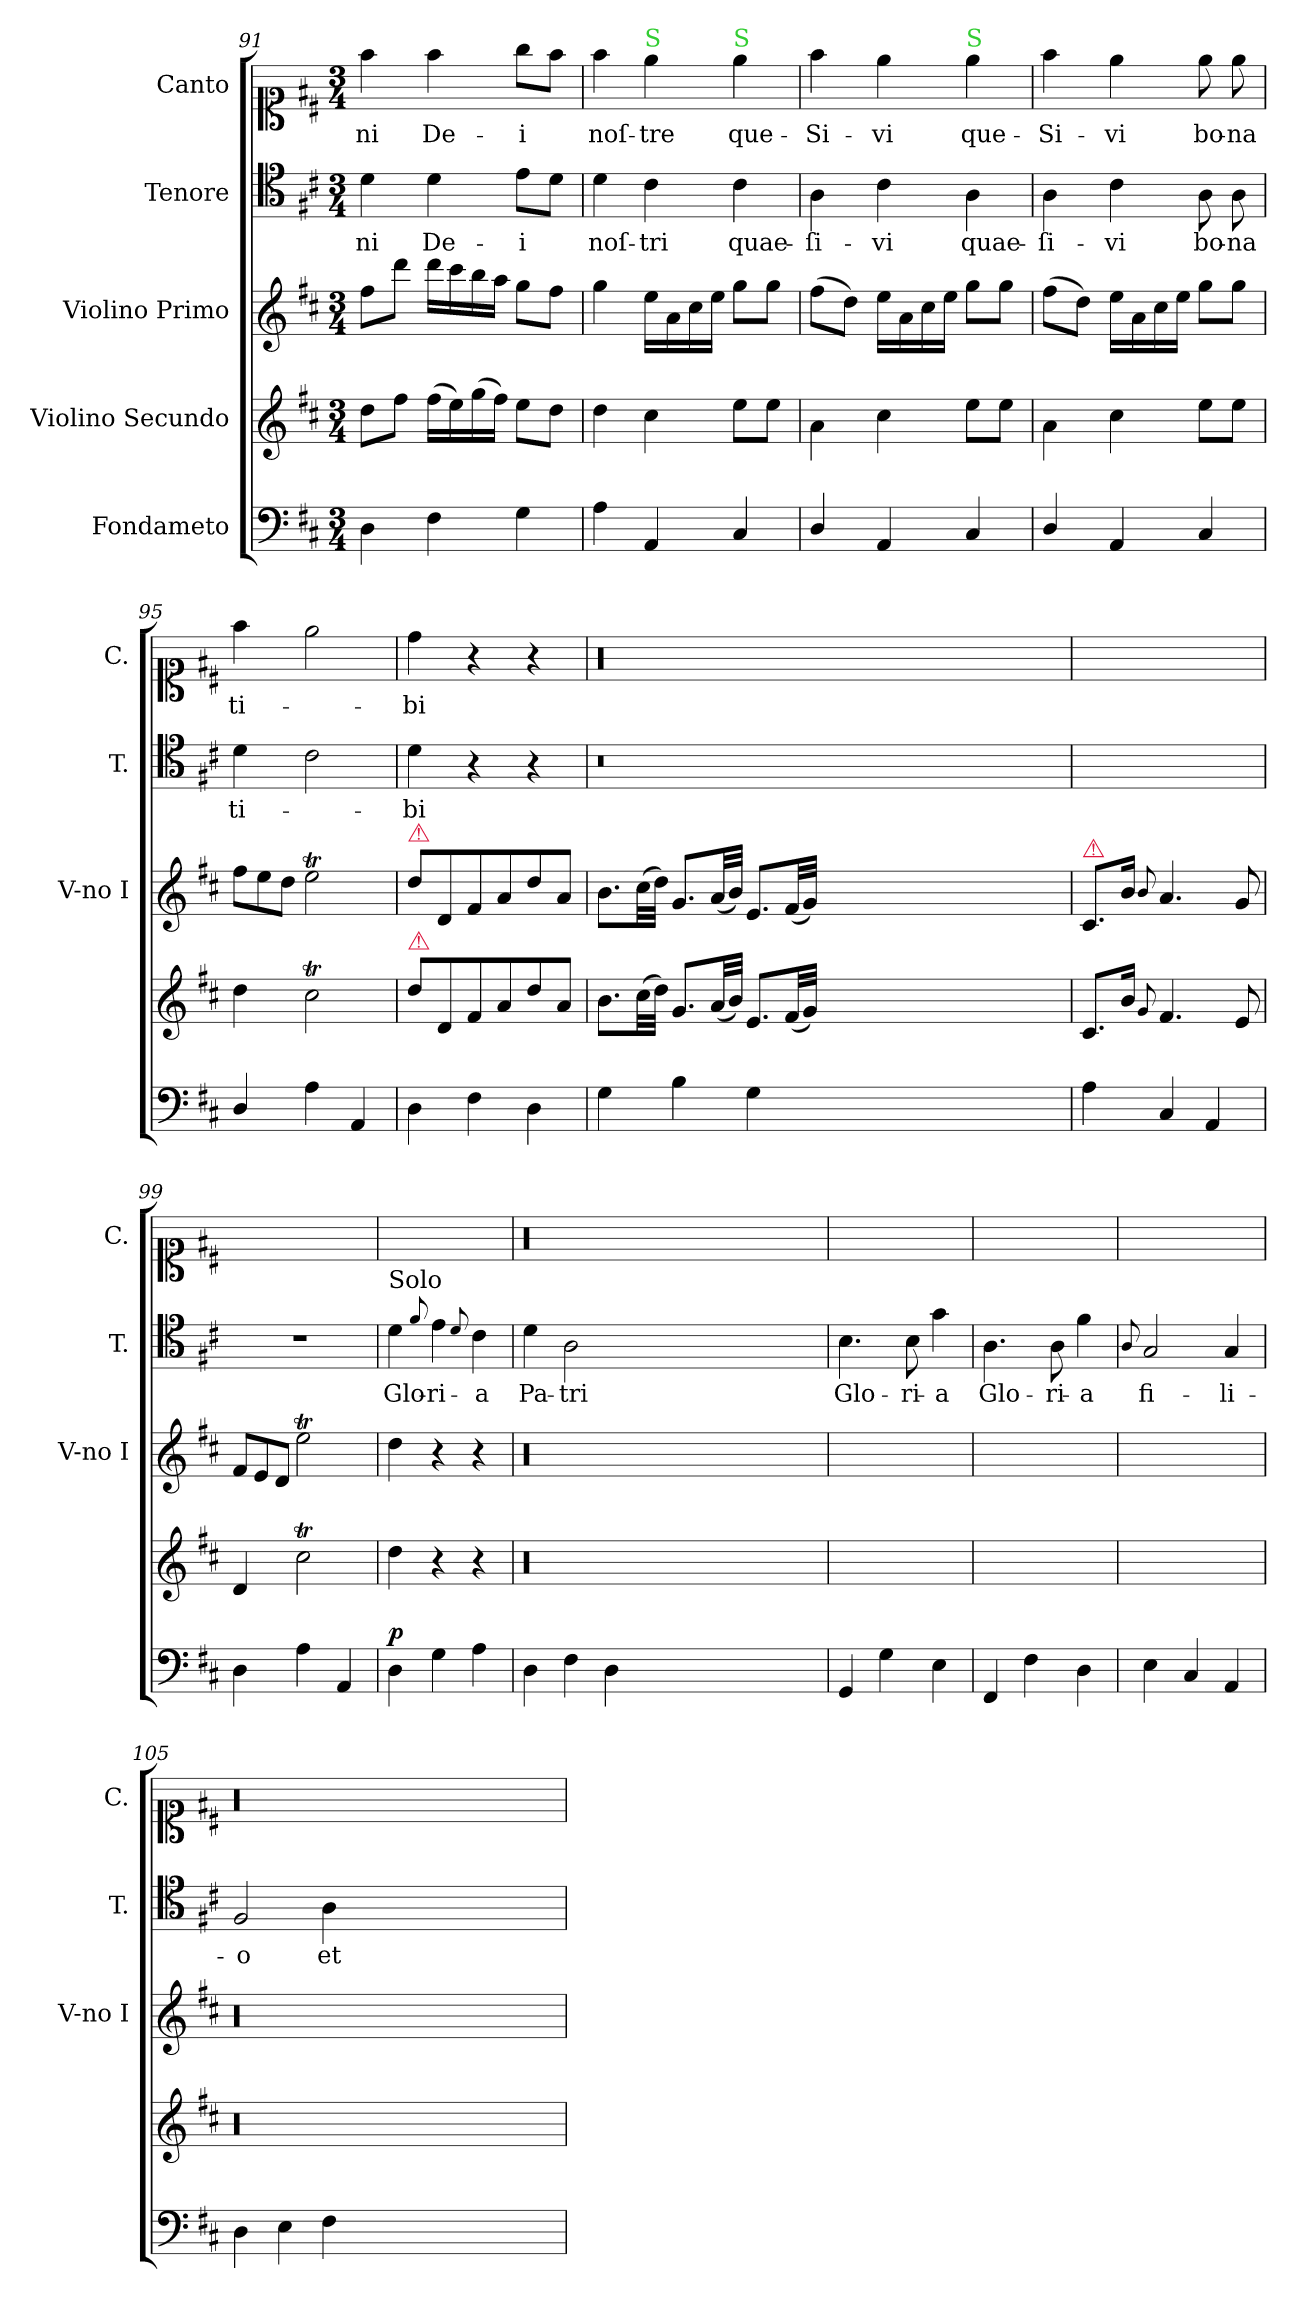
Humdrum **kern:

**kern	**dynam	**kern	**kern	**kern	**text	**kern	**text
*part5	*part5	*part4	*part3	*part2	*part2	*part1	*part1
*staff5	*staff5	*staff4	*staff3	*staff2	*staff2	*staff1	*staff1
*I"Fondameto	*	*I"Violino Secundo	*I"Violino Primo	*I"Tenore	*	*I"Canto	*
*	*	*	*I'V-no I	*I'T.	*	*I'C.	*
*clefF4	*	*clefG2	*clefG2	*clefC4	*	*clefC1	*
*k[f#c#]	*	*k[f#c#]	*k[f#c#]	*k[f#c#]	*	*k[f#c#]	*
*M3/4	*	*M3/4	*M3/4	*M3/4	*	*M3/4	*
=91	=91	=91	=91	=91	=91	=91	=91
4D\	.	8dd\L	8ff#\L	4d\	-ni	4ff#\	-ni
.	.	8ff#\J	8ddd\J	.	.	.	.
4F#\	.	(16ff#\LL	16ddd\LL	4d\	De-	4ff#\	De-
.	.	16ee\)	16ccc#\	.	.	.	.
.	.	(16gg\	16bb\	.	.	.	.
.	.	16ff#\JJ)	16aa\JJ	.	.	.	.
4G\	.	8ee\L	8gg\L	8e\L	-i	8gg\L	-i
.	.	8dd\J	8ff#\J	8d\J	.	8ff#\J	.
=92	=92	=92	=92	=92	=92	=92	=92
4A\	.	4dd\	4gg\	4d\	noſ-	4ff#\	noſ-
!	!	!	!	!	!	!LO:TX:a:color=limegreen:t=S	!
4AA/	.	4cc#\	16ee\LL	4c#\	-tri	4ee\	-tre
.	.	.	16a\	.	.	.	.
.	.	.	16cc#\	.	.	.	.
.	.	.	16ee\JJ	.	.	.	.
!	!	!	!	!	!	!LO:TX:a:color=limegreen:t=S	!
4C#/	.	8ee\L	8gg\L	4c#\	quae-	4ee\	que-
.	.	8ee\J	8gg\J	.	.	.	.
=93	=93	=93	=93	=93	=93	=93	=93
4D/	.	4a\	(8ff#\L	4A\	-ſi-	4ff#\	-Si-
.	.	.	8dd\J)	.	.	.	.
4AA/	.	4cc#\	16ee\LL	4c#\	-vi	4ee\	-vi
.	.	.	16a\	.	.	.	.
.	.	.	16cc#\	.	.	.	.
.	.	.	16ee\JJ	.	.	.	.
!	!	!	!	!	!	!LO:TX:a:color=limegreen:t=S	!
4C#/	.	8ee\L	8gg\L	4A\	quae-	4ee\	que-
.	.	8ee\J	8gg\J	.	.	.	.
=94	=94	=94	=94	=94	=94	=94	=94
4D/	.	4a\	(8ff#\L	4A\	-ſi-	4ff#\	-Si-
.	.	.	8dd\J)	.	.	.	.
4AA/	.	4cc#\	16ee\LL	4c#\	-vi	4ee\	-vi
.	.	.	16a\	.	.	.	.
.	.	.	16cc#\	.	.	.	.
.	.	.	16ee\JJ	.	.	.	.
4C#/	.	8ee\L	8gg\L	8A\	bo-	8ee\	bo-
.	.	8ee\J	8gg\J	8A\	-na	8ee\	-na
=95	=95	=95	=95	=95	=95	=95	=95
*	*	*	*Xtuplet	*	*	*	*
4D/	.	4dd\	12ff#\L	4d\	ti-	4ff#\	ti-
.	.	.	12ee\	.	.	.	.
.	.	.	12dd\J	.	.	.	.
4A\	.	2cc#t\	2eeT\	2c#\	.	2ee\	.
4AA/	.	.	.	.	.	.	.
=96	=96	=96	=96	=96	=96	=96	=96
!	!	!	!LO:TX:a:color=crimson:t=⚠	!	!	!	!
!	!	!LO:TX:a:color=crimson:t=⚠	!	!	!	!	!
4D\	.	8dd\L	8dd\L	4d\	-bi	4dd\	-bi
.	.	8d/	8d/	.	.	.	.
4F#\	.	8f#/	8f#/	4r	.	4r	.
.	.	8a/	8a/	.	.	.	.
4D\	.	8dd/	8dd/	4r	.	4r	.
.	.	8a/J	8a/J	.	.	.	.
=97	=97	=97	=97	=97	=97	=97	=97
!	!	!	!	!LO:N:vis=0	!	!LO:N:vis=00	!
4G\	.	8.b\L	8.b\L	1.r	.	0.r	.
.	.	(32cc#\LL	(32cc#\LL	.	.	.	.
.	.	32dd\JJJ)	32dd\JJJ)	.	.	.	.
4B\	.	8.g/L	8.g/L	.	.	.	.
.	.	(32a/LL	(32a/LL	.	.	.	.
.	.	32b/JJJ)	32b/JJJ)	.	.	.	.
4G\	.	8.e/L	8.e/L	.	.	.	.
.	.	(32f#/LL	(32f#/LL	.	.	.	.
.	.	32g/JJJ)	32g/JJJ)	.	.	.	.
0ryy	.	0ryy	0ryy	.	.	.	.
.	.	.	.	1.ryy	.	.	.
4ryy	.	4ryy	4ryy	.	.	.	.
=98	=98	=98	=98	=98	=98	=98	=98
!	!	!	!LO:TX:a:color=crimson:t=⚠	!	!	!	!
4A\	.	8.c#/L	8.c#/L	2.ryy	.	2.ryy	.
.	.	16b/Jk	16b\Jk	.	.	.	.
.	.	8qqg/	8qqb/	.	.	.	.
4C#/	.	4.f#/	4.a/	.	.	.	.
4AA/	.	.	.	.	.	.	.
.	.	8e/	8g/	.	.	.	.
=99	=99	=99	=99	=99	=99	=99	=99
4D\	.	4d/	12f#/L	2.r	.	2.ryy	.
.	.	.	12e/	.	.	.	.
.	.	.	12d/J	.	.	.	.
4A\	.	2cc#t\	2eeT\	.	.	.	.
4AA/	.	.	.	.	.	.	.
=100	=100	=100	=100	=100	=100	=100	=100
!	!	!	!	!LO:TX:a:t=Solo	!	!	!
!	!LO:DY:a	!	!	!	!	!	!
4D\	p	4dd\	4dd\	4d\	Glo-	2.ryy	.
.	.	.	.	8qqf#/	.	.	.
4G\	.	4r	4r	4e\	-ri-	.	.
.	.	.	.	8qqd/	.	.	.
4A\	.	4r	4r	4c#\	-a	.	.
=101	=101	=101	=101	=101	=101	=101	=101
!	!	!LO:N:vis=00	!LO:N:vis=00	!	!	!LO:N:vis=00	!
4D\	.	0.r	0.r	4d\	Pa-	0.r	.
4F#\	.	.	.	2A\	-tri	.	.
4D\	.	.	.	.	.	.	.
0ryy	.	.	.	0ryy	.	.	.
4ryy	.	.	.	4ryy	.	.	.
=102	=102	=102	=102	=102	=102	=102	=102
4GG/	.	2.ryy	2.ryy	4.B\	Glo-	2.ryy	.
4G\	.	.	.	.	.	.	.
.	.	.	.	8B\	-ri-	.	.
4E\	.	.	.	4g\	-a	.	.
=103	=103	=103	=103	=103	=103	=103	=103
4FF#/	.	2.ryy	2.ryy	4.A\	Glo-	2.ryy	.
4F#\	.	.	.	.	.	.	.
.	.	.	.	8A\	-ri-	.	.
4D\	.	.	.	4f#\	-a	.	.
=104	=104	=104	=104	=104	=104	=104	=104
.	.	.	.	8qqA/	.	.	.
4E\	.	2.ryy	2.ryy	2G/	fi-	2.ryy	.
4C#/	.	.	.	.	.	.	.
4AA/	.	.	.	4G/	-li-	.	.
=105	=105	=105	=105	=105	=105	=105	=105
!	!	!LO:N:vis=00	!LO:N:vis=00	!	!	!LO:N:vis=00	!
4D\	.	0.r	0.r	2F#/	-o	0.r	.
4E\	.	.	.	.	.	.	.
4F#\	.	.	.	4A\	et	.	.
0ryy	.	.	.	0ryy	.	.	.
4ryy	.	.	.	4ryy	.	.	.
=	=	=	=	=	=	=	=
*-	*-	*-	*-	*-	*-	*-	*-
